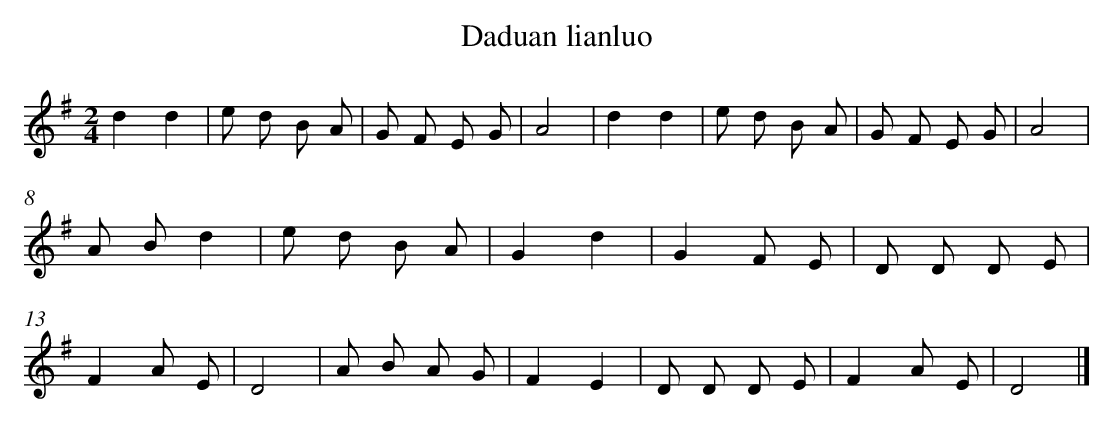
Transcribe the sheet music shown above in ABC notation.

X:1
T: Daduan lianluo
L: 1/8
M: 2/4
K: G
d2d2 [I:setbarnb 1]|
e d B A |
G F E G |
A4 |
d2d2 |
e d B A |
G F E G |
A4 |
A Bd2 |
e d B A |
G2d2 |
G2F E |
D D D E |
F2A E |
D4 |
A B A G |
F2E2 |
D D D E |
F2A E |
D4 |]
